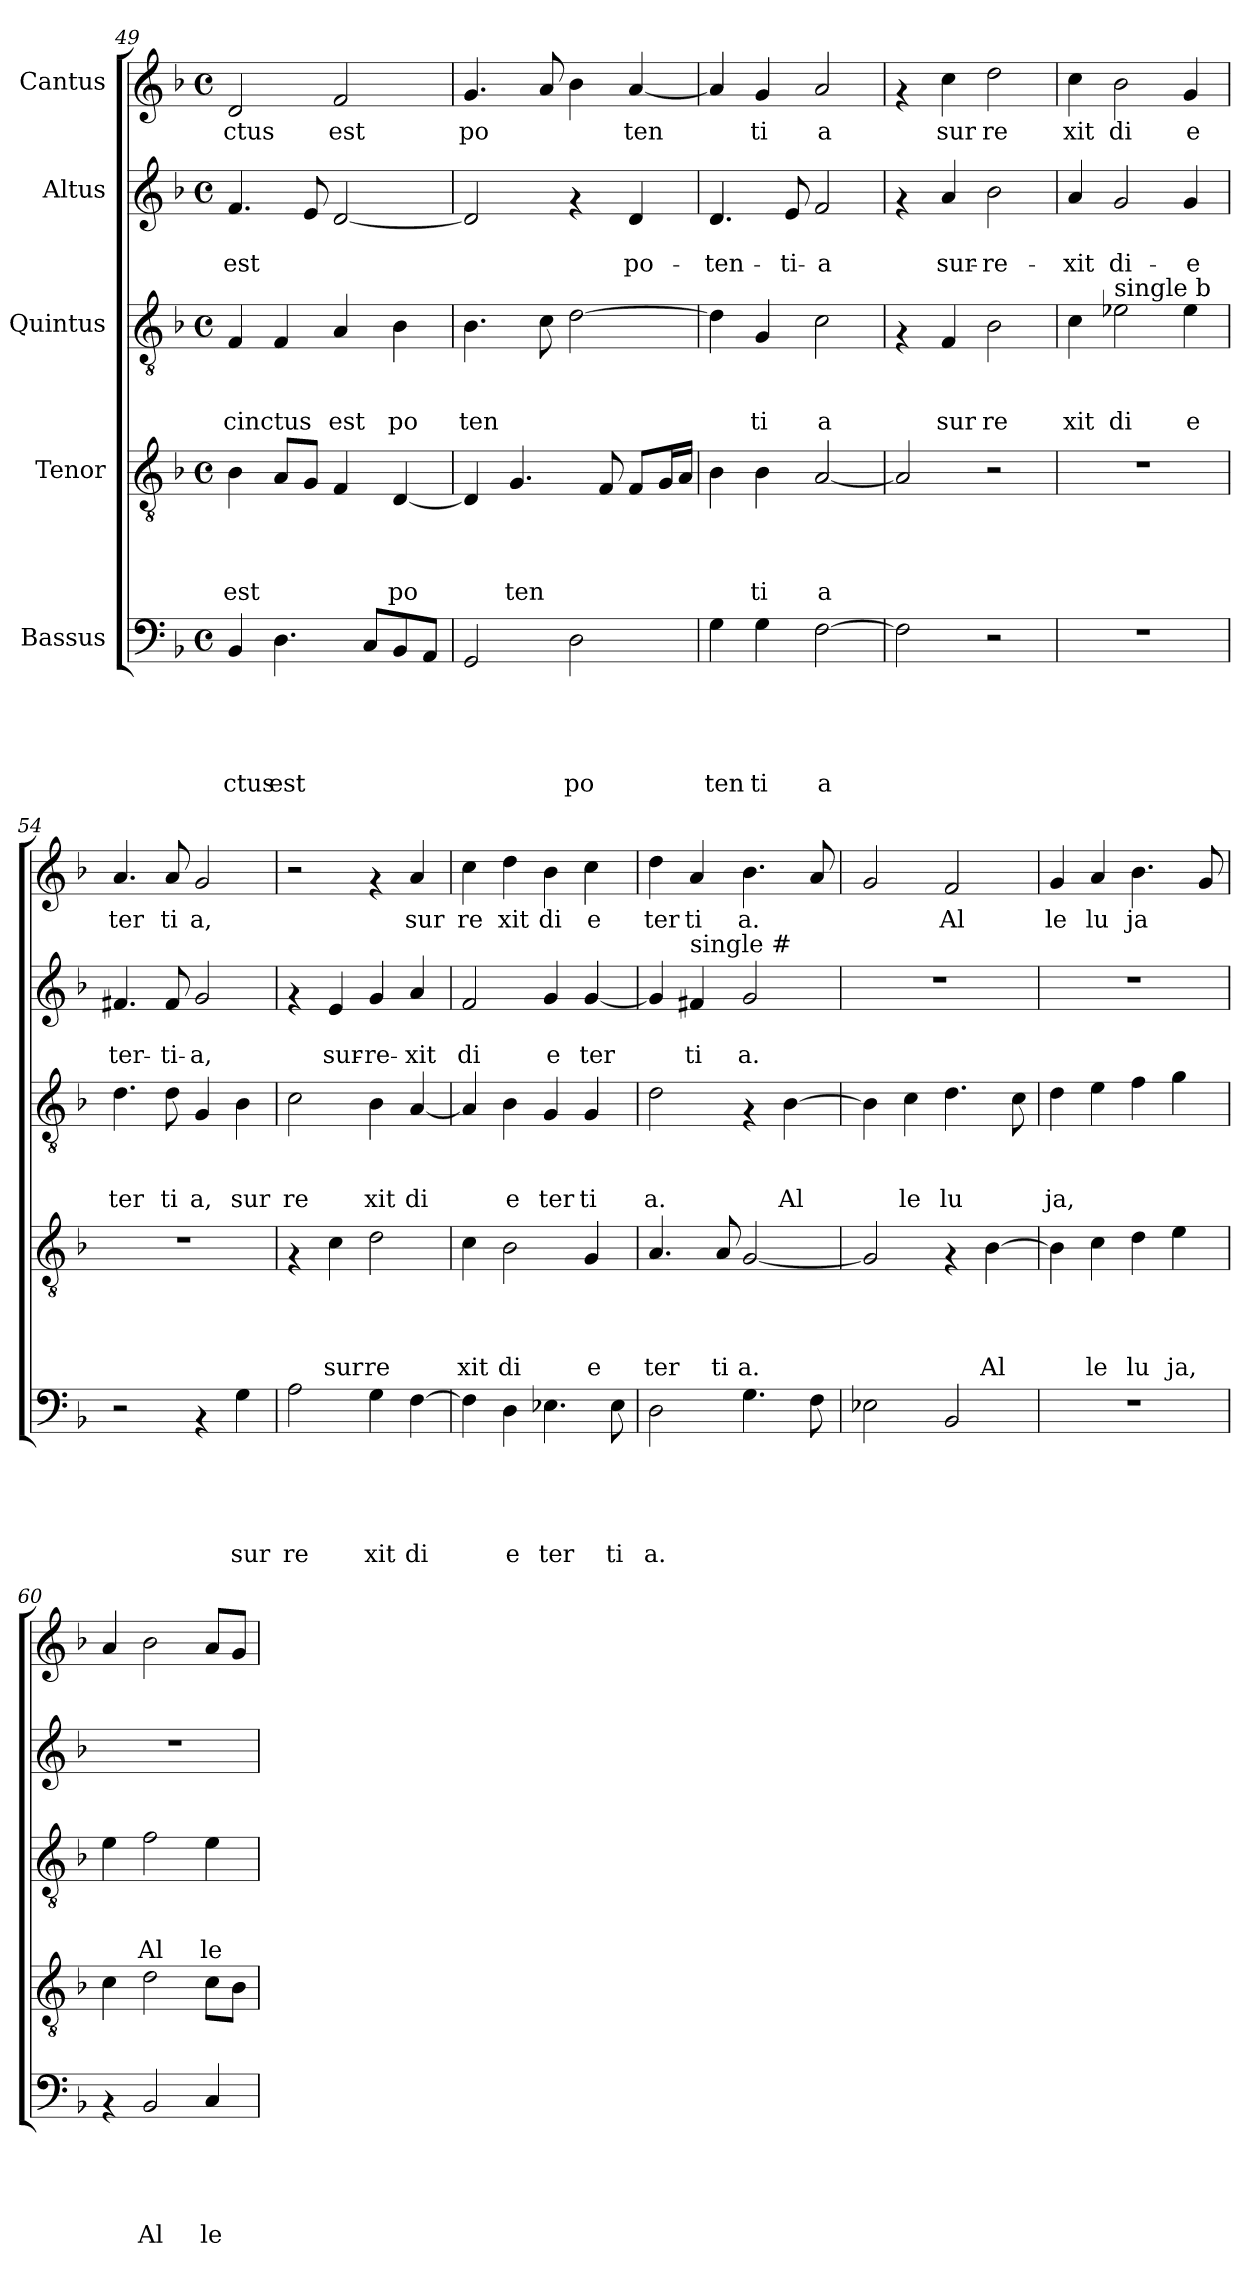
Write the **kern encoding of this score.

**kern	**text	**text	**text	**text	**text	**kern	**text	**text	**text	**text	**kern	**text	**text	**text	**kern	**text	**text	**kern	**text
*part5	*part5	*part5	*part5	*part5	*part5	*part4	*part4	*part4	*part4	*part4	*part3	*part3	*part3	*part3	*part2	*part2	*part2	*part1	*part1
*staff5	*staff5	*staff5	*staff5	*staff5	*staff5	*staff4	*staff4	*staff4	*staff4	*staff4	*staff3	*staff3	*staff3	*staff3	*staff2	*staff2	*staff2	*staff1	*staff1
*I"Bassus	*	*	*	*	*	*I"Tenor	*	*	*	*	*I"Quintus	*	*	*	*I"Altus	*	*	*I"Cantus	*
*clefF4	*	*	*	*	*	*clefGv2	*	*	*	*	*clefGv2	*	*	*	*clefG2	*	*	*clefG2	*
*k[b-]	*	*	*	*	*	*k[b-]	*	*	*	*	*k[b-]	*	*	*	*k[b-]	*	*	*k[b-]	*
*F:	*	*	*	*	*	*F:	*	*	*	*	*F:	*	*	*	*F:	*	*	*F:	*
*M4/4	*	*	*	*	*	*M4/4	*	*	*	*	*M4/4	*	*	*	*M4/4	*	*	*M4/4	*
*met(c)	*	*	*	*	*	*met(c)	*	*	*	*	*met(c)	*	*	*	*met(c)	*	*	*met(c)	*
=49	=49	=49	=49	=49	=49	=49	=49	=49	=49	=49	=49	=49	=49	=49	=49	=49	=49	=49	=49
!	!	!	!	!	!LO:LY:b	!	!	!	!	!LO:LY:b	!	!	!	!LO:LY:b	!	!	!LO:LY:b	!	!LO:LY:b
4BB-/	.	.	.	.	ctus	4B-\	.	.	.	est	4F/	.	.	cinctus	4.f/	.	est	2d/	ctus
!	!	!	!	!	!LO:LY:b	!	!	!	!	!	!	!	!	!	!	!	!	!	!
4.D\	.	.	.	.	est	8A/L	.	.	.	.	4F/	.	.	.	.	.	.	.	.
.	.	.	.	.	.	8G/J	.	.	.	.	.	.	.	.	8e/	.	.	.	.
!	!	!	!	!	!	!	!	!	!	!	!	!	!	!LO:LY:b	!	!	!	!	!LO:LY:b
.	.	.	.	.	.	4F/	.	.	.	.	4A/	.	.	est	[<2d/	.	.	2f/	est
8C/L	.	.	.	.	.	.	.	.	.	.	.	.	.	.	.	.	.	.	.
!	!	!	!	!	!	!	!	!	!	!LO:LY:b	!	!	!	!LO:LY:b	!	!	!	!	!
8BB-/	.	.	.	.	.	[<4D/	.	.	.	po	4B-\	.	.	po	.	.	.	.	.
8AA/J	.	.	.	.	.	.	.	.	.	.	.	.	.	.	.	.	.	.	.
=50	=50	=50	=50	=50	=50	=50	=50	=50	=50	=50	=50	=50	=50	=50	=50	=50	=50	=50	=50
!	!	!	!	!	!	!	!	!	!	!	!	!	!	!LO:LY:b	!	!	!	!	!LO:LY:b
2GG/	.	.	.	.	.	4D/]	.	.	.	.	4.B-\	.	.	ten	2d/]	.	.	4.g/	po
!	!	!	!	!	!	!	!	!	!	!LO:LY:b	!	!	!	!	!	!	!	!	!
.	.	.	.	.	.	4.G/	.	.	.	ten	.	.	.	.	.	.	.	.	.
.	.	.	.	.	.	.	.	.	.	.	8c\	.	.	.	.	.	.	8a/	.
!	!	!	!	!	!LO:LY:b	!	!	!	!	!	!	!	!	!	!	!	!	!	!
2D\	.	.	.	.	po	.	.	.	.	.	[>2d\	.	.	.	4rf	.	.	4b-\	.
.	.	.	.	.	.	8F/	.	.	.	.	.	.	.	.	.	.	.	.	.
!	!	!	!	!	!	!	!	!	!	!	!	!	!	!	!	!	!LO:LY:b	!	!LO:LY:b
.	.	.	.	.	.	8F/L	.	.	.	.	.	.	.	.	4d/	.	po-	[<4a/	ten
.	.	.	.	.	.	16G/L	.	.	.	.	.	.	.	.	.	.	.	.	.
.	.	.	.	.	.	16A/JJ	.	.	.	.	.	.	.	.	.	.	.	.	.
=51	=51	=51	=51	=51	=51	=51	=51	=51	=51	=51	=51	=51	=51	=51	=51	=51	=51	=51	=51
!	!	!	!	!	!LO:LY:b	!	!	!	!	!	!	!	!	!	!	!	!LO:LY:b	!	!
4G\	.	.	.	.	ten	4B-\	.	.	.	.	4d\]	.	.	.	4.d/	.	-ten-	4a/]	.
!	!	!	!	!	!LO:LY:b	!	!	!	!	!LO:LY:b	!	!	!	!LO:LY:b	!	!	!	!	!LO:LY:b
4G\	.	.	.	.	ti	4B-\	.	.	.	ti	4G/	.	.	ti	.	.	.	4g/	ti
!	!	!	!	!	!	!	!	!	!	!	!	!	!	!	!	!	!LO:LY:b	!	!
.	.	.	.	.	.	.	.	.	.	.	.	.	.	.	8e/	.	-ti-	.	.
!	!	!	!	!	!LO:LY:b	!	!	!	!	!LO:LY:b	!	!	!	!LO:LY:b	!	!	!LO:LY:b	!	!LO:LY:b
[>2F\	.	.	.	.	a	[<2A/	.	.	.	a	2c\	.	.	a	2f/	.	-a	2a/	a
=52	=52	=52	=52	=52	=52	=52	=52	=52	=52	=52	=52	=52	=52	=52	=52	=52	=52	=52	=52
2F\]	.	.	.	.	.	2A/]	.	.	.	.	4rF	.	.	.	4rf	.	.	4rf	.
!	!	!	!	!	!	!	!	!	!	!	!	!	!	!LO:LY:b	!	!	!LO:LY:b	!	!LO:LY:b
.	.	.	.	.	.	.	.	.	.	.	4F/	.	.	sur	4a/	.	sur-	4cc\	sur
!	!	!	!	!	!	!	!	!	!	!	!	!	!	!LO:LY:b	!	!	!LO:LY:b	!	!LO:LY:b
2r	.	.	.	.	.	2r	.	.	.	.	2B-\	.	.	re	2b-\	.	-re-	2dd\	re
=53	=53	=53	=53	=53	=53	=53	=53	=53	=53	=53	=53	=53	=53	=53	=53	=53	=53	=53	=53
!	!	!	!	!	!	!	!	!	!	!	!	!	!	!LO:LY:b	!	!	!LO:LY:b	!	!LO:LY:b
1r	.	.	.	.	.	1r	.	.	.	.	4c\	.	.	xit	4a/	.	-xit	4cc\	xit
!	!	!	!	!	!	!	!	!	!	!	!LO:TX:a:t=single b	!	!	!	!	!	!	!	!
!	!	!	!	!	!	!	!	!	!	!	!	!	!	!LO:LY:b	!	!	!LO:LY:b	!	!LO:LY:b
.	.	.	.	.	.	.	.	.	.	.	2e-\	.	.	di	2g/	.	di-	2b-\	di
!	!	!	!	!	!	!	!	!	!	!	!	!	!	!LO:LY:b	!	!	!LO:LY:b	!	!LO:LY:b
.	.	.	.	.	.	.	.	.	.	.	4e-\	.	.	e	4g/	.	-e	4g/	e
=54	=54	=54	=54	=54	=54	=54	=54	=54	=54	=54	=54	=54	=54	=54	=54	=54	=54	=54	=54
!	!	!	!	!	!	!	!	!	!	!	!	!	!	!LO:LY:b	!	!	!LO:LY:b	!	!LO:LY:b
2r	.	.	.	.	.	1r	.	.	.	.	4.d\	.	.	ter	4.f#X/	.	ter-	4.a/	ter
!	!	!	!	!	!	!	!	!	!	!	!	!	!	!LO:LY:b	!	!	!LO:LY:b	!	!LO:LY:b
.	.	.	.	.	.	.	.	.	.	.	8d\	.	.	ti	8f#/	.	-ti-	8a/	ti
!	!	!	!	!	!	!	!	!	!	!	!	!	!	!LO:LY:b	!	!	!LO:LY:b	!	!LO:LY:b
4rAA	.	.	.	.	.	.	.	.	.	.	4G/	.	.	a,	2g/	.	-a,	2g/	a,
!	!	!	!	!	!LO:LY:b	!	!	!	!	!	!	!	!	!LO:LY:b	!	!	!	!	!
4G\	.	.	.	.	sur	.	.	.	.	.	4B-\	.	.	sur	.	.	.	.	.
=55	=55	=55	=55	=55	=55	=55	=55	=55	=55	=55	=55	=55	=55	=55	=55	=55	=55	=55	=55
!	!	!	!	!	!LO:LY:b	!	!	!	!	!	!	!	!	!LO:LY:b	!	!	!	!	!
2A\	.	.	.	.	re	4rF	.	.	.	.	2c\	.	.	re	4rf	.	.	2r	.
!	!	!	!	!	!	!	!	!	!	!LO:LY:b	!	!	!	!	!	!	!LO:LY:b	!	!
.	.	.	.	.	.	4c\	.	.	.	sur	.	.	.	.	4e/	.	sur-	.	.
!	!	!	!	!	!LO:LY:b	!	!	!	!	!LO:LY:b	!	!	!	!LO:LY:b	!	!	!LO:LY:b	!	!
4G\	.	.	.	.	xit	2d\	.	.	.	re	4B-\	.	.	xit	4g/	.	-re-	4rf	.
!	!	!	!	!	!LO:LY:b	!	!	!	!	!	!	!	!	!LO:LY:b	!	!	!LO:LY:b	!	!LO:LY:b
[<4F\	.	.	.	.	di	.	.	.	.	.	[<4A/	.	.	di	4a/	.	-xit	4a/	sur
!!LO:LB:g=z
=56	=56	=56	=56	=56	=56	=56	=56	=56	=56	=56	=56	=56	=56	=56	=56	=56	=56	=56	=56
!	!	!	!	!	!	!	!	!	!	!LO:LY:b	!	!	!	!	!	!	!LO:LY:b	!	!LO:LY:b
4F\]	.	.	.	.	.	4c\	.	.	.	xit	4A/]	.	.	.	2f/	.	di	4cc\	re
!	!	!	!	!	!LO:LY:b	!	!	!	!	!LO:LY:b	!	!	!	!LO:LY:b	!	!	!	!	!LO:LY:b
4D\	.	.	.	.	e	2B-\	.	.	.	di	4B-\	.	.	e	.	.	.	4dd\	xit
!	!	!	!	!	!LO:LY:b	!	!	!	!	!	!	!	!	!LO:LY:b	!	!	!LO:LY:b	!	!LO:LY:b
4.E-X\	.	.	.	.	ter	.	.	.	.	.	4G/	.	.	ter	4g/	.	e	4b-\	di
!	!	!	!	!	!	!	!	!	!	!LO:LY:b	!	!	!	!LO:LY:b	!	!	!LO:LY:b	!	!LO:LY:b
.	.	.	.	.	.	4G/	.	.	.	e	4G/	.	.	ti	[<4g/	.	ter	4cc\	e
!	!	!	!	!	!LO:LY:b	!	!	!	!	!	!	!	!	!	!	!	!	!	!
8E-\	.	.	.	.	ti	.	.	.	.	.	.	.	.	.	.	.	.	.	.
=57	=57	=57	=57	=57	=57	=57	=57	=57	=57	=57	=57	=57	=57	=57	=57	=57	=57	=57	=57
!	!	!	!	!	!LO:LY:b	!	!	!	!	!LO:LY:b	!	!	!	!LO:LY:b	!	!	!	!	!LO:LY:b
2D\	.	.	.	.	a.	4.A/	.	.	.	ter	2d\	.	.	a.	4g/]	.	.	4dd\	ter
!	!	!	!	!	!	!	!	!	!	!	!	!	!	!	!LO:TX:a:t=single #	!	!	!	!
!	!	!	!	!	!	!	!	!	!	!	!	!	!	!	!	!	!LO:LY:b	!	!LO:LY:b
.	.	.	.	.	.	.	.	.	.	.	.	.	.	.	4f#/	.	ti	4a/	ti
!	!	!	!	!	!	!	!	!	!	!LO:LY:b	!	!	!	!	!	!	!	!	!
.	.	.	.	.	.	8A/	.	.	.	ti	.	.	.	.	.	.	.	.	.
!	!	!	!	!	!	!	!	!	!	!LO:LY:b	!	!	!	!	!	!	!LO:LY:b	!	!LO:LY:b
4.G\	.	.	.	.	.	[<2G/	.	.	.	a.	4rF	.	.	.	2g/	.	a.	4.b-\	a.
!	!	!	!	!	!	!	!	!	!	!	!	!	!	!LO:LY:b	!	!	!	!	!
.	.	.	.	.	.	.	.	.	.	.	[>4B-\	.	.	Al	.	.	.	.	.
8F\	.	.	.	.	.	.	.	.	.	.	.	.	.	.	.	.	.	8a/	.
=58	=58	=58	=58	=58	=58	=58	=58	=58	=58	=58	=58	=58	=58	=58	=58	=58	=58	=58	=58
2E-X\	.	.	.	.	.	2G/]	.	.	.	.	4B-\]	.	.	.	1r	.	.	2g/	.
!	!	!	!	!	!	!	!	!	!	!	!	!	!	!LO:LY:b	!	!	!	!	!
.	.	.	.	.	.	.	.	.	.	.	4c\	.	.	le	.	.	.	.	.
!	!	!	!	!	!	!	!	!	!	!	!	!	!	!LO:LY:b	!	!	!	!	!LO:LY:b
2BB-/	.	.	.	.	.	4rF	.	.	.	.	4.d\	.	.	lu	.	.	.	2f/	Al
!	!	!	!	!	!	!	!	!	!	!LO:LY:b	!	!	!	!	!	!	!	!	!
.	.	.	.	.	.	[>4B-\	.	.	.	Al	.	.	.	.	.	.	.	.	.
.	.	.	.	.	.	.	.	.	.	.	8c\	.	.	.	.	.	.	.	.
=59	=59	=59	=59	=59	=59	=59	=59	=59	=59	=59	=59	=59	=59	=59	=59	=59	=59	=59	=59
!	!	!	!	!	!	!	!	!	!	!	!	!	!	!LO:LY:b	!	!	!	!	!LO:LY:b
1r	.	.	.	.	.	4B-\]	.	.	.	.	4d\	.	.	ja,	1r	.	.	4g/	le
!	!	!	!	!	!	!	!	!	!	!LO:LY:b	!	!	!	!	!	!	!	!	!LO:LY:b
.	.	.	.	.	.	4c\	.	.	.	le	4e\	.	.	.	.	.	.	4a/	lu
!	!	!	!	!	!	!	!	!	!	!LO:LY:b	!	!	!	!	!	!	!	!	!LO:LY:b
.	.	.	.	.	.	4d\	.	.	.	lu	4f\	.	.	.	.	.	.	4.b-\	ja
!	!	!	!	!	!	!	!	!	!	!LO:LY:b	!	!	!	!	!	!	!	!	!
.	.	.	.	.	.	4e\	.	.	.	ja,	4g\	.	.	.	.	.	.	.	.
.	.	.	.	.	.	.	.	.	.	.	.	.	.	.	.	.	.	8g/	.
=60	=60	=60	=60	=60	=60	=60	=60	=60	=60	=60	=60	=60	=60	=60	=60	=60	=60	=60	=60
4rAA	.	.	.	.	.	4c\	.	.	.	.	4e\	.	.	.	1r	.	.	4a/	.
!	!	!	!	!	!LO:LY:b	!	!	!	!	!	!	!	!	!LO:LY:b	!	!	!	!	!
2BB-/	.	.	.	.	Al	2d\	.	.	.	.	2f\	.	.	Al	.	.	.	2b-\	.
!	!	!	!	!	!LO:LY:b	!	!	!	!	!	!	!	!	!LO:LY:b	!	!	!	!	!
4C/	.	.	.	.	le	8c\L	.	.	.	.	4e\	.	.	le	.	.	.	8a/L	.
.	.	.	.	.	.	8B-\J	.	.	.	.	.	.	.	.	.	.	.	8g/J	.
=	=	=	=	=	=	=	=	=	=	=	=	=	=	=	=	=	=	=	=
*-	*-	*-	*-	*-	*-	*-	*-	*-	*-	*-	*-	*-	*-	*-	*-	*-	*-	*-	*-
